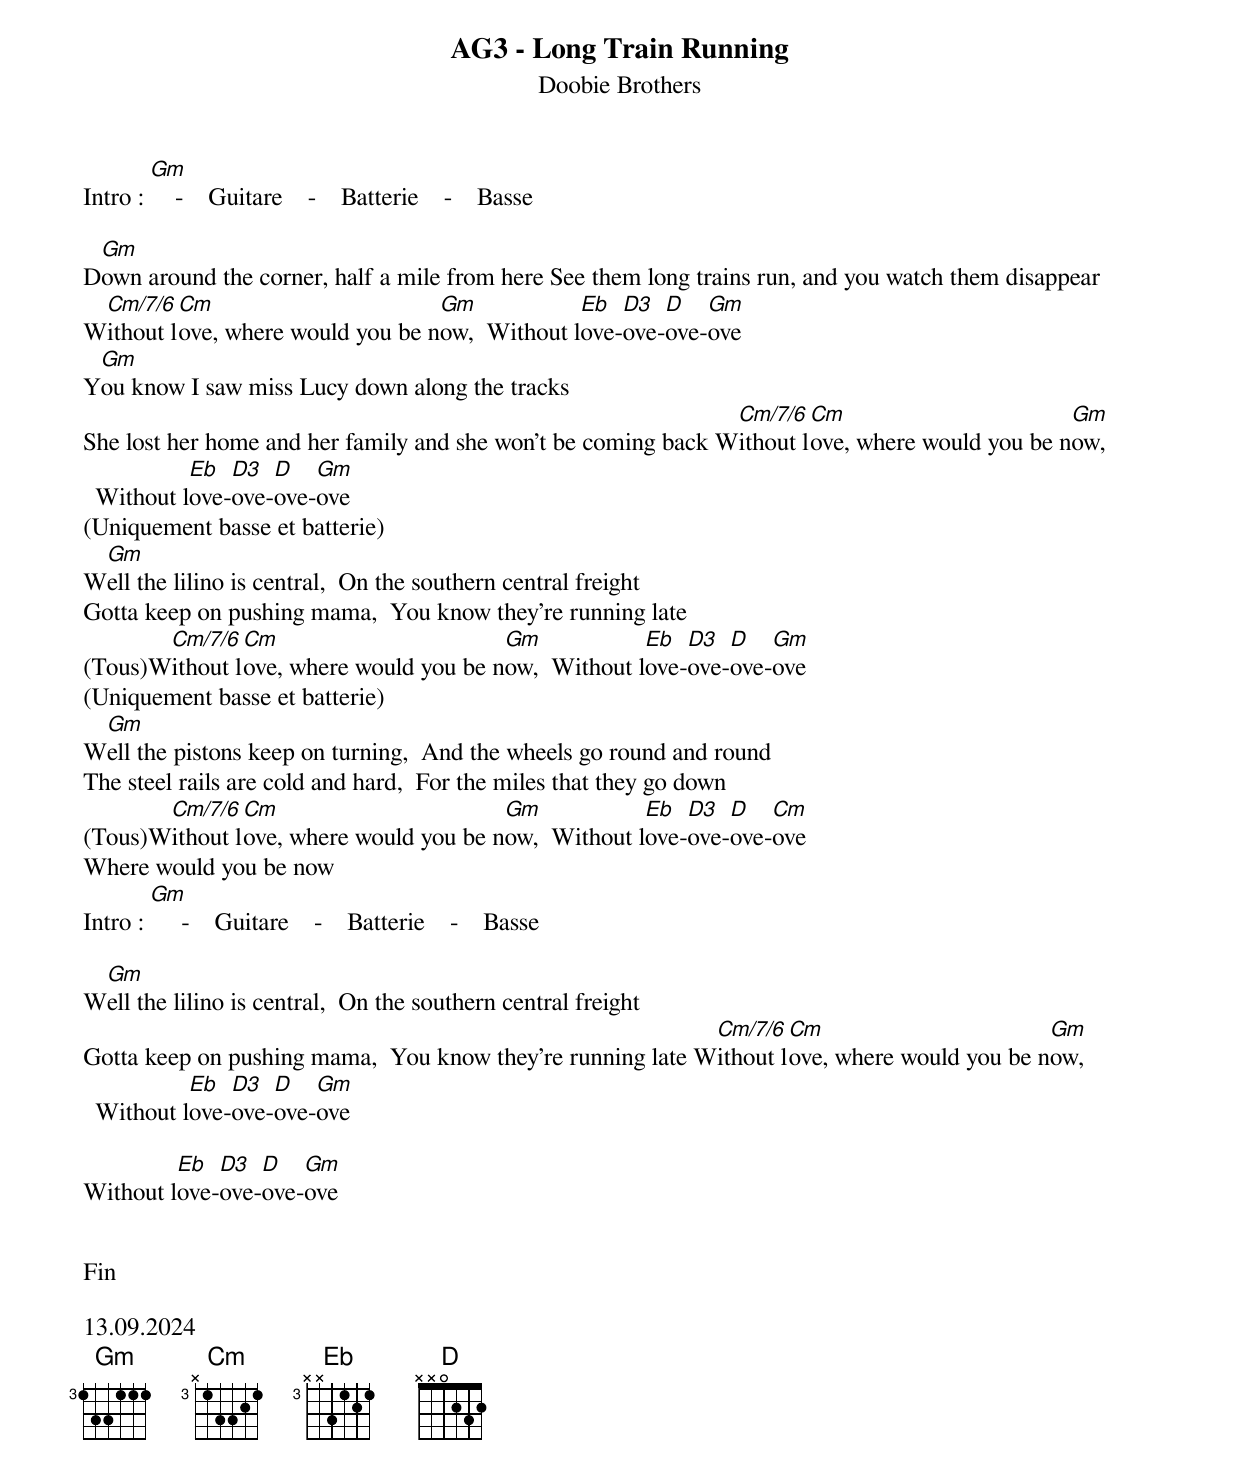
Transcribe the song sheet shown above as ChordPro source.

{title: AG3 - Long Train Running}
{subtitle: Doobie Brothers }
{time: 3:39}
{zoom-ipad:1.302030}
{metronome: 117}

Intro : [Gm]    -    Guitare    -    Batterie    -    Basse

D[Gm]own around the corner, half a mile from here  See them long trains run, and you watch them disappear
W[Cm/7/6]ithout l[Cm]ove, where would you be n[Gm]ow,  Without l[Eb]ove-[D3]ove-[D]ove-[Gm]ove
Y[Gm]ou know I saw miss Lucy down along the tracks
She lost her home and her family and she won't be coming back  W[Cm/7/6]ithout l[Cm]ove, where would you be n[Gm]ow,  Without l[Eb]ove-[D3]ove-[D]ove-[Gm]ove
(Uniquement basse et batterie)
W[Gm]ell the lilino is central,  On the southern central freight
Gotta keep on pushing mama,  You know they're running late
(Tous) W[Cm/7/6]ithout l[Cm]ove, where would you be n[Gm]ow,  Without l[Eb]ove-[D3]ove-[D]ove-[Gm]ove
(Uniquement basse et batterie)
W[Gm]ell the pistons keep on turning,  And the wheels go round and round
The steel rails are cold and hard,  For the miles that they go down
(Tous) W[Cm/7/6]ithout l[Cm]ove, where would you be n[Gm]ow,  Without l[Eb]ove-[D3]ove-[D]ove-[Cm]ove
Where would you be now
Intro : [Gm]     -    Guitare    -    Batterie    -    Basse

W[Gm]ell the lilino is central,  On the southern central freight
Gotta keep on pushing mama,  You know they're running late  W[Cm/7/6]ithout l[Cm]ove, where would you be n[Gm]ow,  Without l[Eb]ove-[D3]ove-[D]ove-[Gm]ove

Without l[Eb]ove-[D3]ove-[D]ove-[Gm]ove


Fin

13.09.2024
